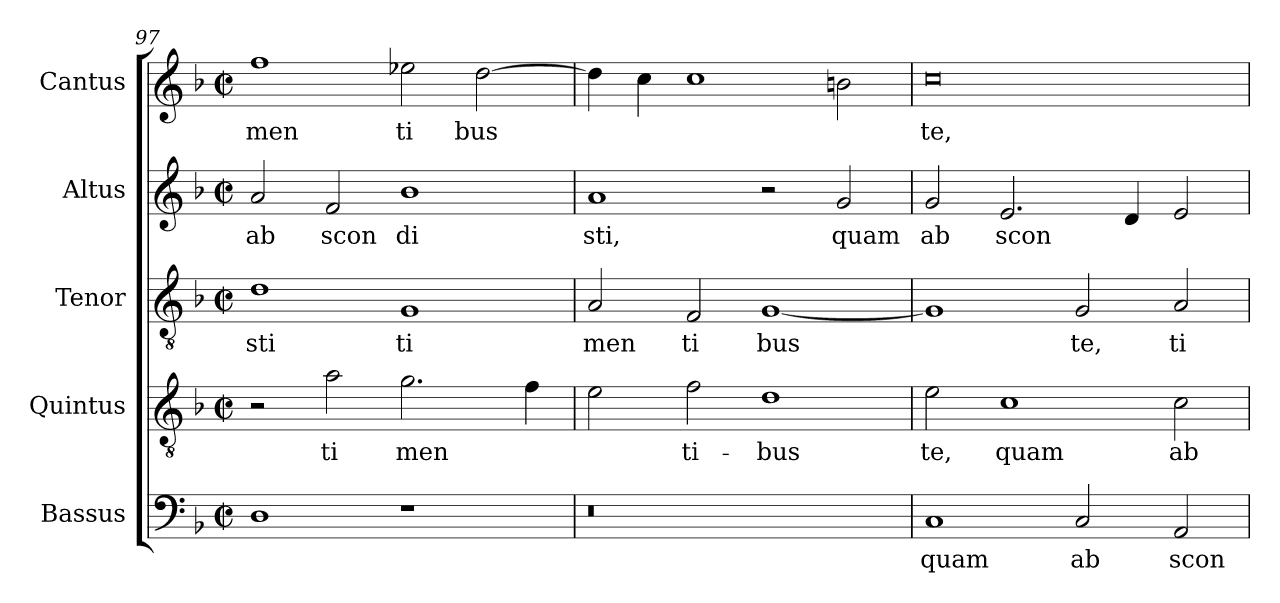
**kern	**text	**kern	**text	**kern	**text	**kern	**text	**kern	**text
*part5	*part5	*part4	*part4	*part3	*part3	*part2	*part2	*part1	*part1
*staff5	*staff5	*staff4	*staff4	*staff3	*staff3	*staff2	*staff2	*staff1	*staff1
*I"Bassus	*	*I"Quintus	*	*I"Tenor	*	*I"Altus	*	*I"Cantus	*
*clefF4	*	*clefGv2	*	*clefGv2	*	*clefG2	*	*clefG2	*
*k[b-]	*	*k[b-]	*	*k[b-]	*	*k[b-]	*	*k[b-]	*
*F:	*	*F:	*	*F:	*	*F:	*	*F:	*
*M2/2	*	*M2/2	*	*M2/2	*	*M2/2	*	*M2/2	*
*met(c|)	*	*met(c|)	*	*met(c|)	*	*met(c|)	*	*met(c|)	*
=97	=97	=97	=97	=97	=97	=97	=97	=97	=97
!	!LO:LY:b:cj	!	!	!	!LO:LY:b:cj	!	!LO:LY:b:cj	!	!LO:LY:b:cj
1D	.	2r	.	1d	sti	2a/	ab	1ff	men
!	!	!	!LO:LY:b:cj	!	!	!	!LO:LY:b:cj	!	!
.	.	2a\	ti	.	.	2f/	scon	.	.
!	!	!	!LO:LY:b:cj	!	!LO:LY:b:cj	!	!LO:LY:b:cj	!	!LO:LY:b:cj
1r	.	2.g\	men	1G	ti	1b-	di	2ee-X\	ti
!	!	!	!	!	!	!	!	!	!LO:LY:b:cj
.	.	.	.	.	.	.	.	[<2dd\	bus
!	!	!	!LO:LY:b:cj	!	!	!	!	!	!
.	.	4f\	.	.	.	.	.	.	.
!!LO:LB:g=z
=98	=98	=98	=98	=98	=98	=98	=98	=98	=98
!	!	!	!LO:LY:b:cj	!	!LO:LY:b:cj	!	!LO:LY:b:cj	!	!LO:LY:b:cj
0r	.	2e\	.	2A/	men	1a	sti,	4dd\]	.
!	!	!	!	!	!	!	!	!	!LO:LY:b:cj
.	.	.	.	.	.	.	.	4cc\	.
!	!	!	!LO:LY:b:cj	!	!LO:LY:b:cj	!	!	!	!LO:LY:b:cj
.	.	2f\	ti-	2F/	ti	.	.	1cc	.
!	!	!	!LO:LY:b:cj	!	!LO:LY:b:cj	!	!	!	!
.	.	1d	-bus	[<1G	bus	2r	.	.	.
!	!	!	!	!	!	!	!LO:LY:b:cj	!	!LO:LY:b:cj
.	.	.	.	.	.	2g/	quam	2b\	.
=99	=99	=99	=99	=99	=99	=99	=99	=99	=99
!	!LO:LY:b:cj	!	!LO:LY:b:cj	!	!LO:LY:b:cj	!	!LO:LY:b:cj	!	!LO:LY:b:cj
1C	quam	2e\	te,	1G]	.	2g/	ab	0cc	te,
!	!	!	!LO:LY:b:cj	!	!	!	!LO:LY:b:cj	!	!
.	.	1c	quam	.	.	2.e/	scon	.	.
!	!LO:LY:b:cj	!	!	!	!LO:LY:b:cj	!	!	!	!
2C/	ab	.	.	2G/	te,	.	.	.	.
!	!	!	!	!	!	!	!LO:LY:b:cj	!	!
.	.	.	.	.	.	4d/	.	.	.
!	!LO:LY:b:cj	!	!LO:LY:b:cj	!	!LO:LY:b:cj	!	!LO:LY:b:cj	!	!
2AA/	scon	2c\	ab-	2A/	ti	2e/	.	.	.
=	=	=	=	=	=	=	=	=	=
*-	*-	*-	*-	*-	*-	*-	*-	*-	*-
